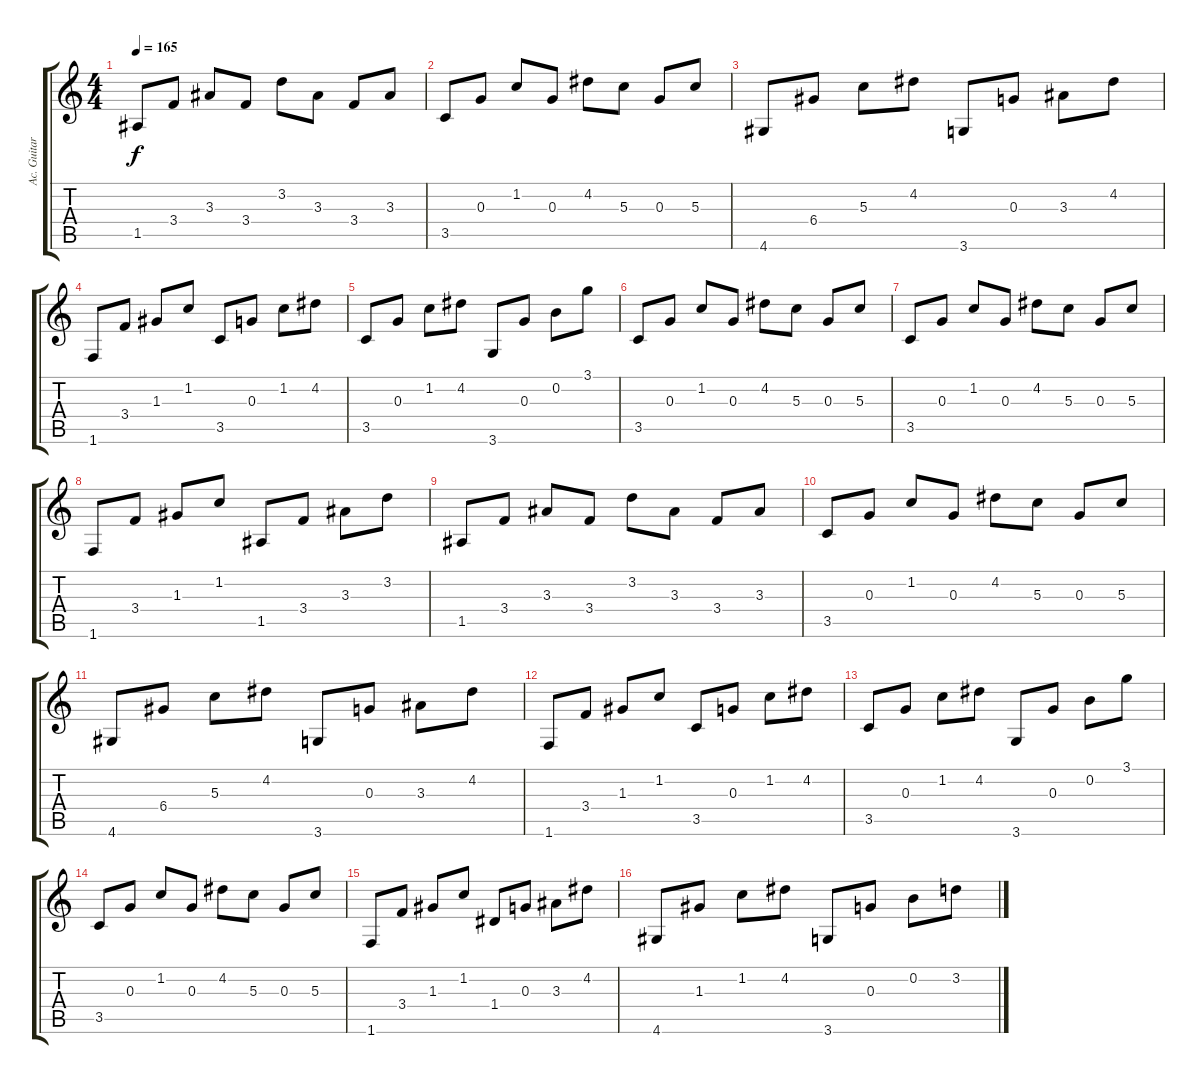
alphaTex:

\track ("Ac. Guitar 2" "Ac. Guitar") {instrument acousticguitarsteel}
\staff {score tabs}
\tuning (E4 B3 G3 D3 A2 E2) {hide}
\ts (4 4)
\tempo 165
\clef g2
\ks c
1.5.8{dy f} 3.4.8 3.3.8 3.4.8 3.2.8 3.3.8 3.4.8 3.3.8 |
3.5.8 0.3.8 1.2.8 0.3.8 4.2.8 5.3.8 0.3.8 5.3.8 |
4.6.8 6.4.8 5.3.8 4.2.8 3.6.8 0.3.8 3.3.8 4.2.8 |
1.6.8 3.4.8 1.3.8 1.2.8 3.5.8 0.3.8 1.2.8 4.2.8 |
3.5.8 0.3.8 1.2.8 4.2.8 3.6.8 0.3.8 0.2.8 3.1.8 |
3.5.8 0.3.8 1.2.8 0.3.8 4.2.8 5.3.8 0.3.8 5.3.8 |
3.5.8 0.3.8 1.2.8 0.3.8 4.2.8 5.3.8 0.3.8 5.3.8 |
1.6.8 3.4.8 1.3.8 1.2.8 1.5.8 3.4.8 3.3.8 3.2.8 |
1.5.8 3.4.8 3.3.8 3.4.8 3.2.8 3.3.8 3.4.8 3.3.8 |
3.5.8 0.3.8 1.2.8 0.3.8 4.2.8 5.3.8 0.3.8 5.3.8 |
4.6.8 6.4.8 5.3.8 4.2.8 3.6.8 0.3.8 3.3.8 4.2.8 |
1.6.8 3.4.8 1.3.8 1.2.8 3.5.8 0.3.8 1.2.8 4.2.8 |
3.5.8 0.3.8 1.2.8 4.2.8 3.6.8 0.3.8 0.2.8 3.1.8 |
3.5.8 0.3.8 1.2.8 0.3.8 4.2.8 5.3.8 0.3.8 5.3.8 |
1.6.8 3.4.8 1.3.8 1.2.8 1.4.8 0.3.8 3.3.8 4.2.8 |
4.6.8 1.3.8 1.2.8 4.2.8 3.6.8 0.3.8 0.2.8 3.2.8
